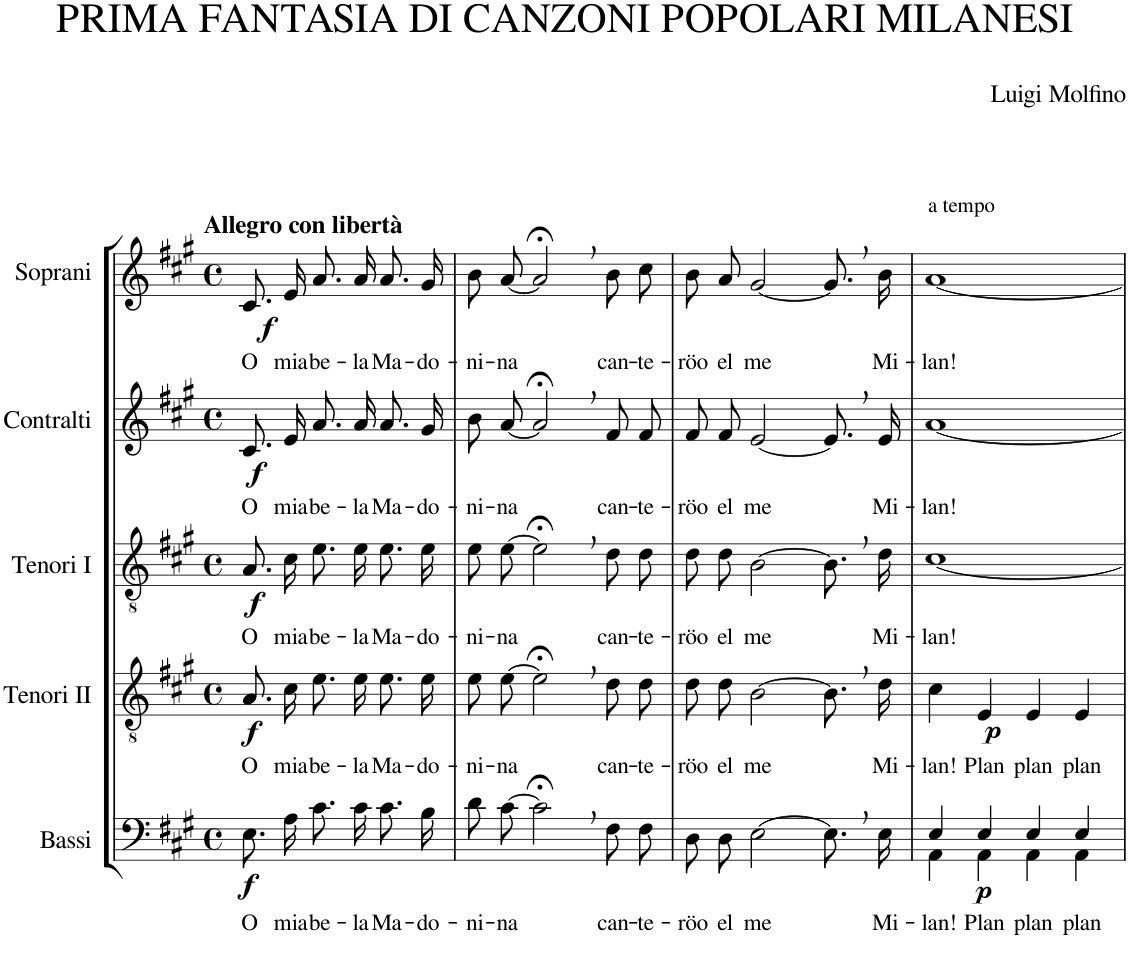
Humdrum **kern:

**kern	**text	**dynam	**kern	**text	**dynam	**kern	**text	**dynam	**kern	**text	**dynam	**kern	**text	**dynam
*part5	*part5	*part5	*part4	*part4	*part4	*part3	*part3	*part3	*part2	*part2	*part2	*part1	*part1	*part1
*staff5	*staff5	*staff5	*staff4	*staff4	*staff4	*staff3	*staff3	*staff3	*staff2	*staff2	*staff2	*staff1	*staff1	*staff1
*I"Bassi	*	*	*I"Tenori II	*	*	*I"Tenori I	*	*	*I"Contralti	*	*	*I"Soprani	*	*
*clefF4	*	*	*clefGv2	*	*	*clefGv2	*	*	*clefG2	*	*	*clefG2	*	*
*	*	*	*	*	*	*	*	*	*	*	*	*Trd1c2	*	*
*k[f#c#g#]	*	*	*k[f#c#g#]	*	*	*k[f#c#g#]	*	*	*k[f#c#g#]	*	*	*k[f#c#g#]	*	*
*A:	*	*	*A:	*	*	*A:	*	*	*A:	*	*	*A:	*	*
*M4/4	*	*	*M4/4	*	*	*M4/4	*	*	*M4/4	*	*	*M4/4	*	*
*met(c)	*	*	*met(c)	*	*	*met(c)	*	*	*met(c)	*	*	*met(c)	*	*
=1	=1	=1	=1	=1	=1	=1	=1	=1	=1	=1	=1	=1	=1	=1
!	!	!	!	!	!	!	!	!	!	!	!	!LO:TX:a:B:t=Allegro con libertà	!	!
!	!LO:LY:b	!LO:DY:b	!	!LO:LY:b	!LO:DY:b	!	!LO:LY:b	!LO:DY:b	!	!LO:LY:b	!LO:DY:b	!	!LO:LY:b	!LO:DY:b
8.E\L	O	f	8.A\L	O	f	8.A\L	O	f	8.c#/L	O	f	8.c#/L	O	f
!	!LO:LY:b	!	!	!LO:LY:b	!	!	!LO:LY:b	!	!	!LO:LY:b	!	!	!LO:LY:b	!
16A\Jk	mia	.	16c#\Jk	mia	.	16c#\Jk	mia	.	16e/Jk	mia	.	16e/Jk	mia	.
!	!LO:LY:b	!	!	!LO:LY:b	!	!	!LO:LY:b	!	!	!LO:LY:b	!	!	!LO:LY:b	!
8.c#\L	be-	.	8.e\L	be-	.	8.e\L	be-	.	8.a/L	be-	.	8.a/L	be-	.
!	!LO:LY:b	!	!	!LO:LY:b	!	!	!LO:LY:b	!	!	!LO:LY:b	!	!	!LO:LY:b	!
16c#\Jk	-la	.	16e\Jk	-la	.	16e\Jk	-la	.	16a/Jk	-la	.	16a/Jk	-la	.
!	!LO:LY:b	!	!	!LO:LY:b	!	!	!LO:LY:b	!	!	!LO:LY:b	!	!	!LO:LY:b	!
8.c#\L	Ma-	.	8.e\L	Ma-	.	8.e\L	Ma-	.	8.a/L	Ma-	.	8.a/L	Ma-	.
!	!LO:LY:b	!	!	!LO:LY:b	!	!	!LO:LY:b	!	!	!LO:LY:b	!	!	!LO:LY:b	!
16B\Jk	-do-	.	16e\Jk	-do-	.	16e\Jk	-do-	.	16g#/Jk	-do-	.	16g#/Jk	-do-	.
=2	=2	=2	=2	=2	=2	=2	=2	=2	=2	=2	=2	=2	=2	=2
!	!LO:LY:b	!	!	!LO:LY:b	!	!	!LO:LY:b	!	!	!LO:LY:b	!	!	!LO:LY:b	!
8d\L	-ni-	.	8e\L	-ni-	.	8e\L	-ni-	.	8b/L	-ni-	.	8b/L	-ni-	.
!	!LO:LY:b	!	!	!LO:LY:b	!	!	!LO:LY:b	!	!	!LO:LY:b	!	!	!LO:LY:b	!
[8c#\J	-na	.	[8e\J	-na	.	[8e\J	-na	.	[8a/J	-na	.	[8a/J	-na	.
2c#;<,\]	.	.	2e;<,\]	.	.	2e;<,\]	.	.	2a;<,/]	.	.	2a;<,/]	.	.
!	!LO:LY:b	!	!	!LO:LY:b	!	!	!LO:LY:b	!	!	!LO:LY:b	!	!	!LO:LY:b	!
8F#\L	can-	.	8d\L	can-	.	8d\L	can-	.	8f#/L	can-	.	8b\L	can-	.
!	!LO:LY:b	!	!	!LO:LY:b	!	!	!LO:LY:b	!	!	!LO:LY:b	!	!	!LO:LY:b	!
8F#\J	-te-	.	8d\J	-te-	.	8d\J	-te-	.	8f#/J	-te-	.	8cc#\J	-te-	.
=3	=3	=3	=3	=3	=3	=3	=3	=3	=3	=3	=3	=3	=3	=3
!	!LO:LY:b	!	!	!LO:LY:b	!	!	!LO:LY:b	!	!	!LO:LY:b	!	!	!LO:LY:b	!
8D\L	-röo	.	8d\L	-röo	.	8d\L	-röo	.	8f#/L	-röo	.	8b/L	-röo	.
!	!LO:LY:b	!	!	!LO:LY:b	!	!	!LO:LY:b	!	!	!LO:LY:b	!	!	!LO:LY:b	!
8D\J	el	.	8d\J	el	.	8d\J	el	.	8f#/J	el	.	8a/J	el	.
!	!LO:LY:b	!	!	!LO:LY:b	!	!	!LO:LY:b	!	!	!LO:LY:b	!	!	!LO:LY:b	!
[2E\	me	.	[2B\	me	.	[2B\	me	.	[2e/	me	.	[2g#/	me	.
8.E,\L]	.	.	8.B,\L]	.	.	8.B,\L]	.	.	8.e,/L]	.	.	8.g#,/L]	.	.
!	!LO:LY:b	!	!	!LO:LY:b	!	!	!LO:LY:b	!	!	!LO:LY:b	!	!	!LO:LY:b	!
16E\Jk	Mi-	.	16d\Jk	Mi-	.	16d\Jk	Mi-	.	16e/Jk	Mi-	.	16b/Jk	Mi-	.
=4	=4	=4	=4	=4	=4	=4	=4	=4	=4	=4	=4	=4	=4	=4
!	!	!	!	!	!	!	!	!	!	!	!	!LO:TX:a:t=a tempo	!	!
!	!LO:LY:b	!	!	!LO:LY:b	!	!	!LO:LY:b	!	!	!LO:LY:b	!	!	!LO:LY:b	!
*^	*	*	*	*	*	*	*	*	*	*	*	*	*	*
4E/	4AA\	-lan!	.	4c#\	-lan!	.	[1c#	-lan!	.	[1a	-lan!	.	[1a	-lan!	.
!	!	!LO:LY:b	!LO:DY:b	!	!LO:LY:b	!LO:DY:b	!	!	!	!	!	!	!	!	!
4E/	4AA\	Plan	p	4E/	Plan	p	.	.	.	.	.	.	.	.	.
!	!	!LO:LY:b	!	!	!LO:LY:b	!	!	!	!	!	!	!	!	!	!
4E/	4AA\	plan	.	4E/	plan	.	.	.	.	.	.	.	.	.	.
!	!	!LO:LY:b	!	!	!LO:LY:b	!	!	!	!	!	!	!	!	!	!
4E/	4AA\	plan	.	4E/	plan	.	.	.	.	.	.	.	.	.	.
*v	*v	*	*	*	*	*	*	*	*	*	*	*	*	*	*
=	=	=	=	=	=	=	=	=	=	=	=	=	=	=
*-	*-	*-	*-	*-	*-	*-	*-	*-	*-	*-	*-	*-	*-	*-
